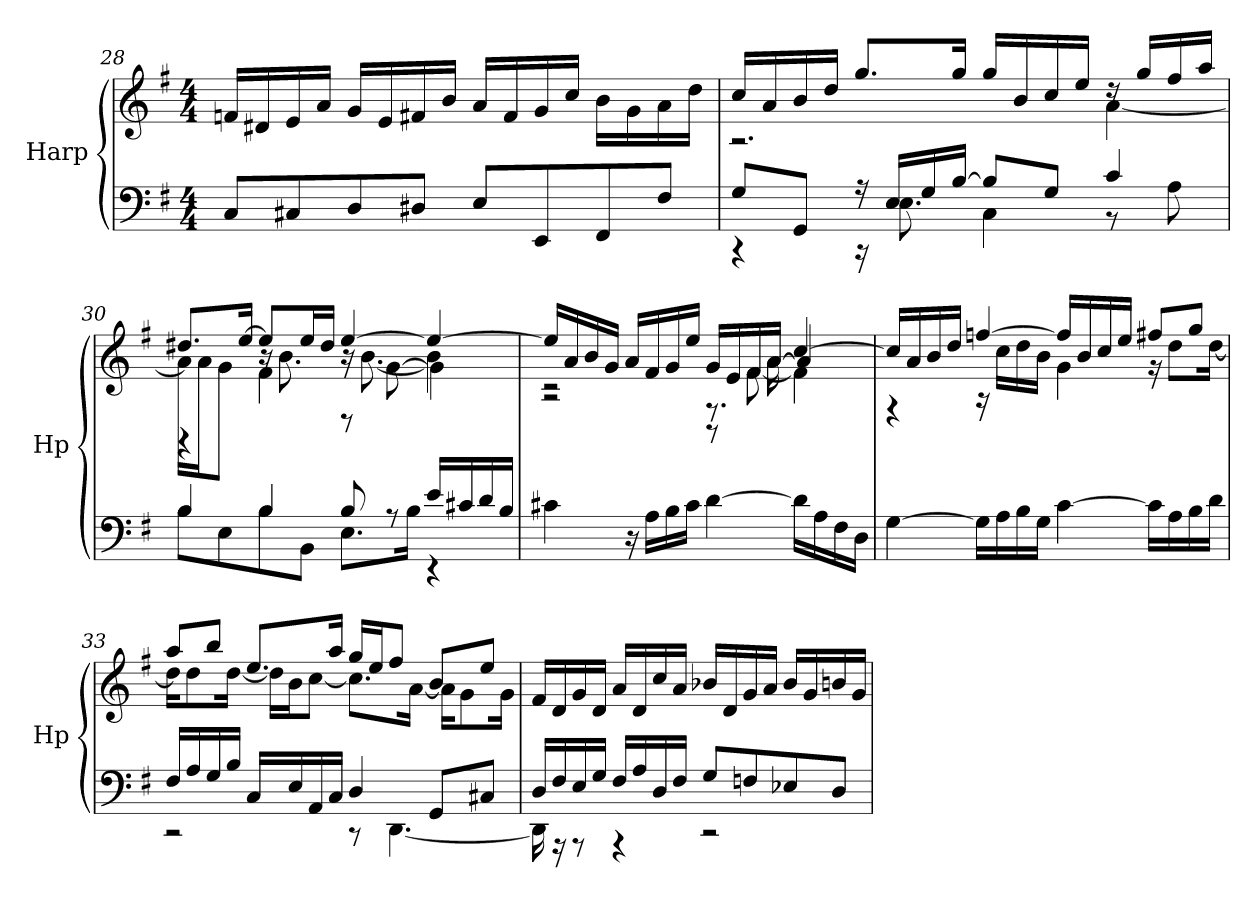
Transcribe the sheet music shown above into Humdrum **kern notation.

**kern	**kern
*part1	*part1
*staff2	*staff1
*I"Harp	*
*I'Hp	*
*clefF4	*clefG2
*k[f#]	*k[f#]
*M4/4	*M4/4
=28	=28
8C/L	16fn/LL
.	16d#X/
8C#X/	16e/
.	16a/JJ
8D/	16g/LL
.	16e/
8D#X/J	16f#X/
.	16b/JJ
8E/L	16a/LL
.	16f#/
8EE/	16g/
.	16cc/JJ
8FF#/	16b\LL
.	16g\
8F#/J	16a\
.	16dd\JJ
!!LO:LB:g=z
=29	=29
*^	*^
8G/L	4rCC	16cc/LL	2.rA
.	.	16a/	.
8GG/J	.	16b/	.
.	.	16dd/JJ	.
16r	16rCC	8.gg/L	.
16E/LL	8.E\	.	.
16G/	.	.	.
[16B/JJ	.	16gg/Jk	.
8B/L]	4C\	16gg/LL	.
.	.	16b/	.
8G/J	.	16cc/	.
.	.	16ee/JJ	.
4c/	8r	16rdd	[4a\
.	.	16gg/LL	.
.	8A\	16ff#/	.
.	.	16aa/JJ	.
=30	=30	=30	=30
*	*	*	*^
4B/	8B\L	8.dd#X/L	16a\LL]	4rGG
.	.	.	16a\J	.
.	8E\	.	8g\J	.
.	.	[16ee/Jk	.	.
4B/	8B\	8ee/L]	16r	4f#\
.	.	.	8.b\	.
.	8BB\J	16ee/L	.	.
.	.	16dd#/JJ	.	.
8B/	8.E\L	[4ee/	16r	8rD
.	.	.	[8.b\	.
8rA	.	.	.	[8g\
.	16B\Jk	.	.	.
16e/LL	4rEE	4ee/_	4b\]	4g\]
16c#X/	.	.	.	.
16d/	.	.	.	.
16B/JJ	.	.	.	.
*v	*v	*	*	*
!!LO:LB:g=z	!!	!!
=31	=31	=31	=31
4c#X\	16ee/LL]	2rA	2rc
.	16a/	.	.
.	16b/	.	.
.	16g/JJ	.	.
16r	16a/LL	.	.
16A\LL	16f#/	.	.
16B\	16g/	.	.
16c#\JJ	16ee/JJ	.	.
[4d\	16g/LL	8rBB	8.rF
.	16e/	.	.
.	16f#/	[8f#\	.
.	16a/JJ	.	[16a\
16d\LL]	[4cc/	4f#\]	4a/]
16A\	.	.	.
16F#\	.	.	.
16D\JJ	.	.	.
*	*	*v	*v
=32	=32	=32
[4G\	16cc/LL]	4rF
.	16a/	.
.	16b/	.
.	16dd/JJ	.
16G\LL]	[4ffn/	16rA
16A\	.	16cc\LL
16B\	.	16dd\
16G\JJ	.	16b\JJ
[4c\	16ff/LL]	4g\
.	16b/	.
.	16cc/	.
.	16ee/JJ	.
16c\LL]	8ff#X/L	16r
16A\	.	8dd\L
16B\	8gg/J	.
16d\JJ	.	[16dd\Jk
!!LO:PB:g=z	!!
=33	=33	=33
*^	*	*
16F#/LL	2rCC	8aa/L	16dd\KL]
16A/	.	.	8dd\
16G/	.	8bb/J	.
16B/JJ	.	.	[16dd\Jk
16C/LL	.	8.ee/L	16dd\LL]
16E/	.	.	16b\J
16AA/	.	.	[8cc\J
16C/JJ	.	16aa/Jk	.
4D/	8rCC	16gg/LL	8.cc\L]
.	.	16ee/J	.
.	[4.DD\	8ff#/J	.
.	.	.	[16a\Jk
8GG/L	.	8b/L	16a\KL]
.	.	.	8g\
8C#X/J	.	8ee/J	.
.	.	.	16g\Jk
*	*	*v	*v
=34	=34	=34
16D/LL	16DD\]	16f#/LL
16F#/	16rAAA	16d/
16E/	8rAAA	16g/
16G/JJ	.	16d/JJ
16F#/LL	4rAAA	16a/LL
16A/	.	16d/
16D/	.	16cc/
16F#/JJ	.	16a/JJ
8G/L	2rCC	16b-X/LL
.	.	16d/
8Fn/	.	16g/
.	.	16a/JJ
8E-X/	.	16b-/LL
.	.	16g/
8D/J	.	16bn/
.	.	16g/JJ
*v	*v	*
=	=
*-	*-
